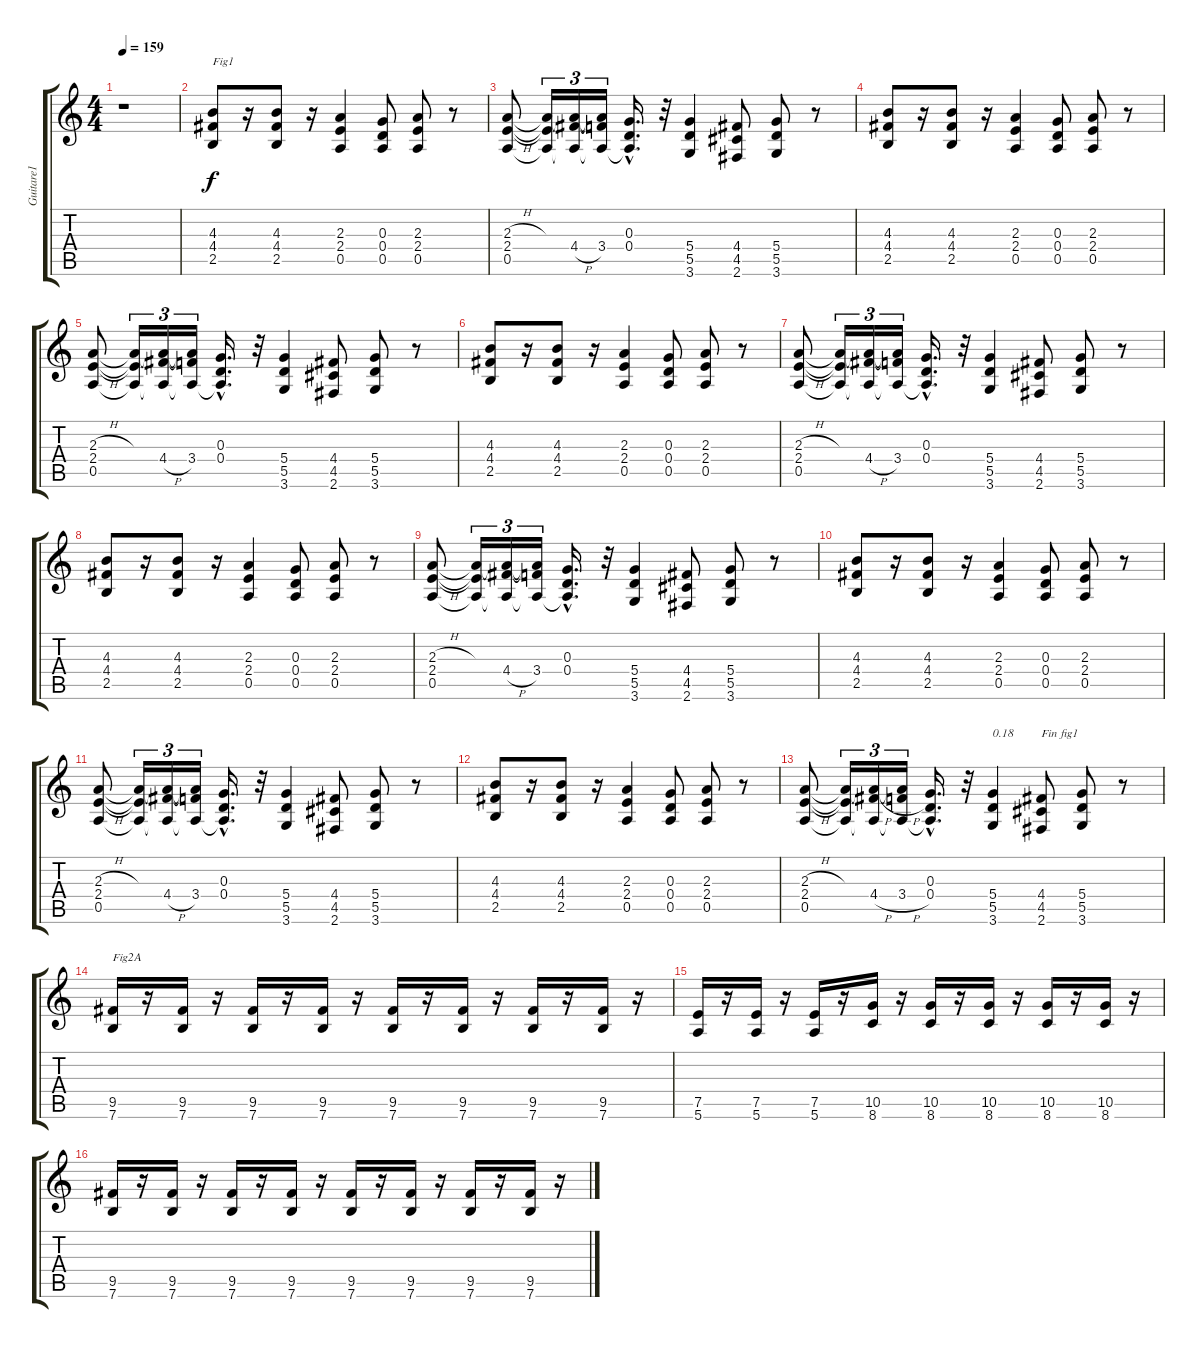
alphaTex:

\track ("Guitare1" "Guitare1") {instrument overdrivenguitar}
\staff {score tabs}
\tuning (E4 B3 G3 D3 A2 E2) {hide}
\ts (4 4)
\tempo 159
\clef g2
\ks c
r.1{dy f instrument overdrivenguitar} |
(4.3 4.4 2.5).8{txt "Fig1"} r.16 (4.3 4.4 2.5).8 r.16 (2.3 2.4 0.5).4 (0.3 0.4 0.5).8 (2.3 2.4 0.5).8 r.8 |
(2.3{h} 2.4{h} 0.5).8 (2.3{t} 2.4{t} 0.5{t}).16{tu (3 2)} (2.3{t} 4.4{h} 0.5{t}).16{tu (3 2)} (2.3{t} 3.4 0.5{t}).16{tu (3 2)} (0.3{hac} 0.4{hac} 0.5{hac t}).16{d} r.32 (5.4 5.5 3.6).4 (4.4 4.5 2.6).8 (5.4 5.5 3.6).8 r.8 |
(4.3 4.4 2.5).8 r.16 (4.3 4.4 2.5).8 r.16 (2.3 2.4 0.5).4 (0.3 0.4 0.5).8 (2.3 2.4 0.5).8 r.8 |
(2.3{h} 2.4{h} 0.5).8 (2.3{t} 2.4{t} 0.5{t}).16{tu (3 2)} (2.3{t} 4.4{h} 0.5{t}).16{tu (3 2)} (2.3{t} 3.4 0.5{t}).16{tu (3 2)} (0.3{hac} 0.4{hac} 0.5{hac t}).16{d} r.32 (5.4 5.5 3.6).4 (4.4 4.5 2.6).8 (5.4 5.5 3.6).8 r.8 |
(4.3 4.4 2.5).8 r.16 (4.3 4.4 2.5).8 r.16 (2.3 2.4 0.5).4 (0.3 0.4 0.5).8 (2.3 2.4 0.5).8 r.8 |
(2.3{h} 2.4{h} 0.5).8 (2.3{t} 2.4{t} 0.5{t}).16{tu (3 2)} (2.3{t} 4.4{h} 0.5{t}).16{tu (3 2)} (2.3{t} 3.4 0.5{t}).16{tu (3 2)} (0.3{hac} 0.4{hac} 0.5{hac t}).16{d} r.32 (5.4 5.5 3.6).4 (4.4 4.5 2.6).8 (5.4 5.5 3.6).8 r.8 |
(4.3 4.4 2.5).8 r.16 (4.3 4.4 2.5).8 r.16 (2.3 2.4 0.5).4 (0.3 0.4 0.5).8 (2.3 2.4 0.5).8 r.8 |
(2.3{h} 2.4{h} 0.5).8 (2.3{t} 2.4{t} 0.5{t}).16{tu (3 2)} (2.3{t} 4.4{h} 0.5{t}).16{tu (3 2)} (2.3{t} 3.4 0.5{t}).16{tu (3 2)} (0.3{hac} 0.4{hac} 0.5{hac t}).16{d} r.32 (5.4 5.5 3.6).4 (4.4 4.5 2.6).8 (5.4 5.5 3.6).8 r.8 |
(4.3 4.4 2.5).8 r.16 (4.3 4.4 2.5).8 r.16 (2.3 2.4 0.5).4 (0.3 0.4 0.5).8 (2.3 2.4 0.5).8 r.8 |
(2.3{h} 2.4{h} 0.5).8 (2.3{t} 2.4{t} 0.5{t}).16{tu (3 2)} (2.3{t} 4.4{h} 0.5{t}).16{tu (3 2)} (2.3{t} 3.4 0.5{t}).16{tu (3 2)} (0.3{hac} 0.4{hac} 0.5{hac t}).16{d} r.32 (5.4 5.5 3.6).4 (4.4 4.5 2.6).8 (5.4 5.5 3.6).8 r.8 |
(4.3 4.4 2.5).8 r.16 (4.3 4.4 2.5).8 r.16 (2.3 2.4 0.5).4 (0.3 0.4 0.5).8 (2.3 2.4 0.5).8 r.8 |
(2.3{h} 2.4{h} 0.5).8 (2.3{t} 2.4{t} 0.5{t}).16{tu (3 2)} (2.3{t} 4.4{h} 0.5{t}).16{tu (3 2)} (2.3{t} 3.4{h} 0.5{t}).16{tu (3 2)} (0.3{hac} 0.4{hac} 0.5{hac t}).16{d} r.32 (5.4 5.5 3.6).4{txt "0.18"} (4.4 4.5 2.6).8{txt "Fin fig1"} (5.4 5.5 3.6).8 r.8 |
(9.5 7.6).16{txt "Fig2A"} r.16 (9.5 7.6).16 r.16 (9.5 7.6).16 r.16 (9.5 7.6).16 r.16 (9.5 7.6).16 r.16 (9.5 7.6).16 r.16 (9.5 7.6).16 r.16 (9.5 7.6).16 r.16 |
(7.5 5.6).16 r.16 (7.5 5.6).16 r.16 (7.5 5.6).16 r.16 (10.5 8.6).16 r.16 (10.5 8.6).16 r.16 (10.5 8.6).16 r.16 (10.5 8.6).16 r.16 (10.5 8.6).16 r.16 |
(9.5 7.6).16 r.16 (9.5 7.6).16 r.16 (9.5 7.6).16 r.16 (9.5 7.6).16 r.16 (9.5 7.6).16 r.16 (9.5 7.6).16 r.16 (9.5 7.6).16 r.16 (9.5 7.6).16 r.16
